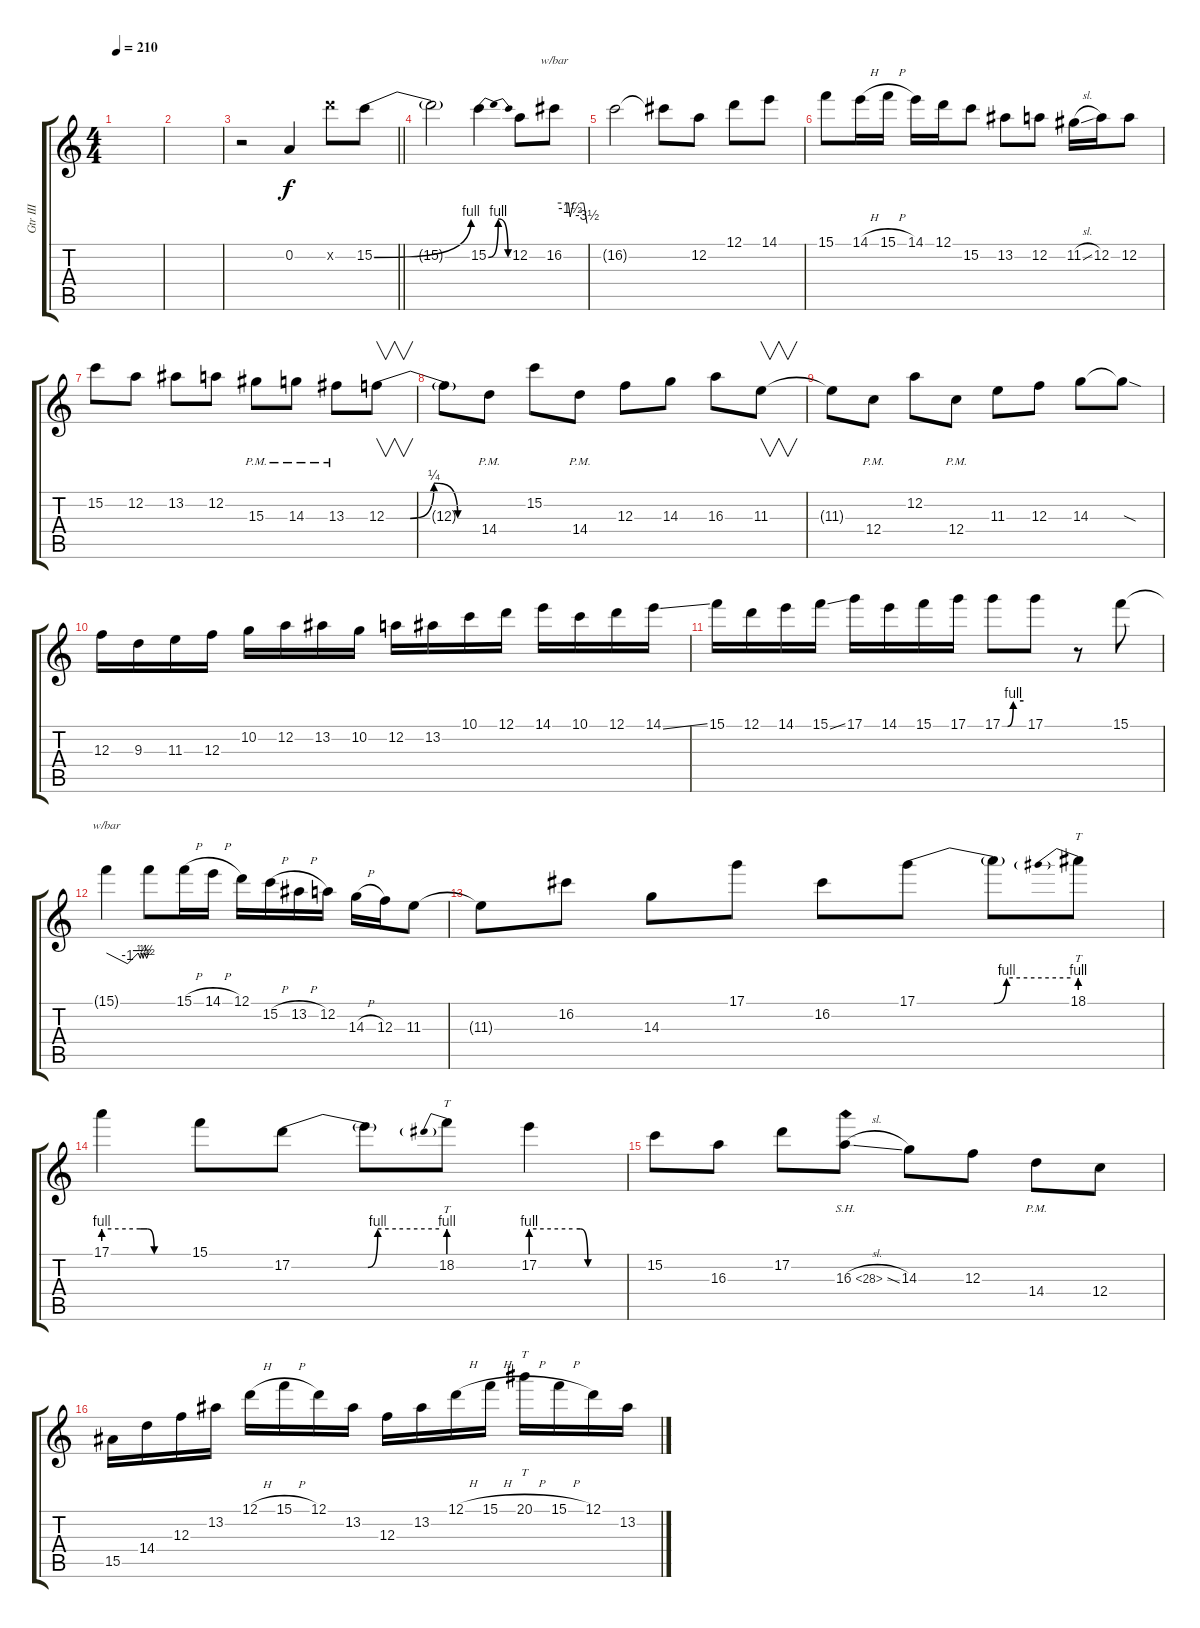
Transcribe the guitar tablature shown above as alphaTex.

\track ("Gtr III" "Gtr III") {instrument distortionguitar}
\staff {score tabs}
\tuning (D4 A3 F3 C3 G2 D2) {hide}
\ts (4 4)
\tempo 210
\clef g2
\ks c
|
|
\barLineRight lightlight
r.2 0.2.4 17.2{x}.8 15.2{be (bend 0 0 60 4)}.8{volume 16 balance 8 instrument overdrivenguitar} |
15.2{t}.2 15.2{be (bendrelease 0 0 15 4 30 4 60 0)}.4 12.2.8 16.2.8{tbe (custom default 0 0 26 0 29 -6 35 0 54 0 60 -14)} |
16.2{t}.2 16.2{t}.8 12.2.8 12.1.8 14.1.8 |
15.1.8 14.1{h}.16 15.1{h}.16 14.1.16 12.1.16 15.2.8 13.2.8 12.2.8 11.2{sl}.16 12.2.16 12.2.8 |
15.2.8 12.2.8 13.2.8 12.2.8 15.3{pm}.8 14.3{pm}.8 13.3{pm}.8 12.3{be (custom 0 0 15 0 30 1 45 0 60 0)}.8{v} |
12.3{t}.8 14.4{pm}.8 15.2.8 14.4{pm}.8 12.3.8 14.3.8 16.3.8 11.3.8{v} |
11.3{t}.8 12.4{pm}.8 12.2.8 12.4{pm}.8 11.3.8 12.3.8 14.3.8 14.3{sod t}.8 |
12.3.16 9.3.16 11.3.16 12.3.16 10.2.16 12.2.16 13.2.16 10.2.16 12.2.16 13.2.16 10.1.16 12.1.16 14.1.16 10.1.16 12.1.16 14.1{ss}.16 |
15.1.16 12.1.16 14.1.16 15.1{ss}.16 17.1.16 14.1.16 15.1.16 17.1.16 17.1{be (custom 0 0 15 0 31 4 60 4)}.8 17.1.8 r.8 15.1.8 |
15.1{t}.4{tbe (custom default 0 0 30 -4 45 0 48 -2 50 0 52 -2 54 0 57 -2 60 0)} 15.1{t}.8 15.1{h}.16 14.1{h}.16 12.1.16 15.2{h}.16 13.2{h}.16 12.2.16 14.3{h}.16 12.3.16 11.3.8 |
11.3{t}.8 16.2.8 14.3.8 17.1.8 16.2.8 17.1{be (custom 0 0 27 0 30 0 35 4 60 4)}.8 17.1{t}.8 18.1{be (prebend 0 4 60 4)}.8{tt} |
17.1{be (custom 0 4 26 4 31 4 36 0 60 0)}.4 15.1.8 17.2{be (custom 0 0 27 0 31 0 35 4 60 4)}.8 17.2{t}.8 18.2{be (prebend 0 4 60 4)}.8{tt} 17.2{be (custom 0 4 27 4 32 4 37 0 60 0)}.4 |
15.2.8 16.3.8 17.2.8 16.3{sh 12 sl}.8 14.3.8 12.3.8 14.4{pm}.8 12.4.8 |
15.5.16 14.4.16 12.3.16 13.2.16 12.1{h}.16 15.1{h}.16 12.1.16 13.2.16 12.3.16 13.2.16 12.1{h}.16 15.1{h}.16 20.1{h}.16{tt} 15.1{h}.16 12.1.16 13.2.16
